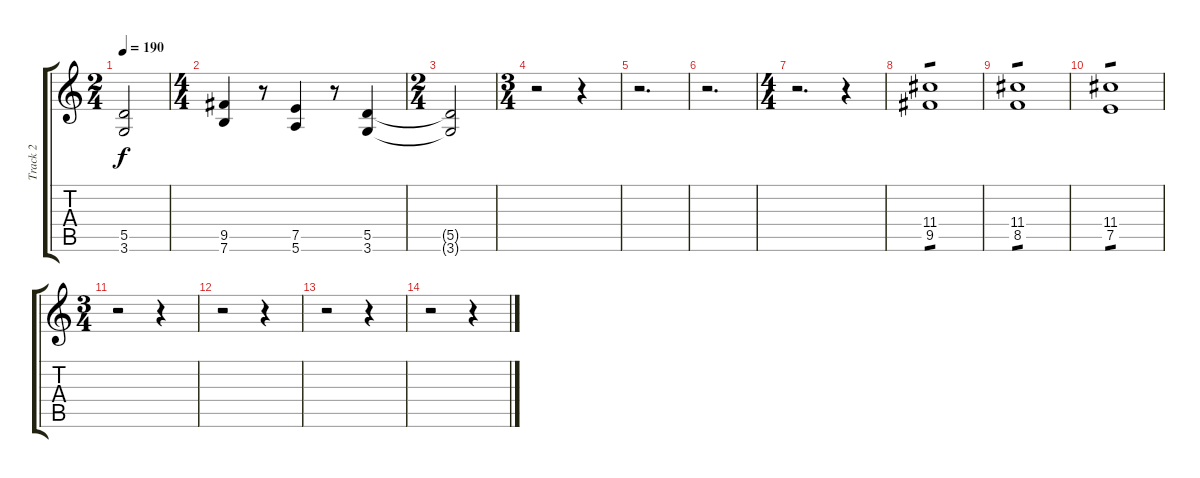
\track ("Track 2" "Track 2") {instrument distortionguitar}
\staff {score tabs}
\tuning (E4 B3 G3 D3 A2 E2) {hide}
\ts (2 4)
\tempo 190
\clef g2
\ks c
(5.5{t} 3.6{t}).2{dy f} |
\ts (4 4)
(9.5 7.6).4 r.8 (7.5 5.6).4 r.8 (5.5 3.6).4 |
\ts (2 4)
(5.5{t} 3.6{t}).2 |
\ts (3 4)
r.2 r.4 |
r.2{d} |
r.2{d} |
\ts (4 4)
r.2{d} r.4 |
(11.4 9.5).1{tp 1} |
(11.4 8.5).1{tp 1} |
(11.4 7.5).1{tp 1} |
\ts (3 4)
r.2 r.4 |
r.2 r.4 |
r.2 r.4 |
r.2 r.4
